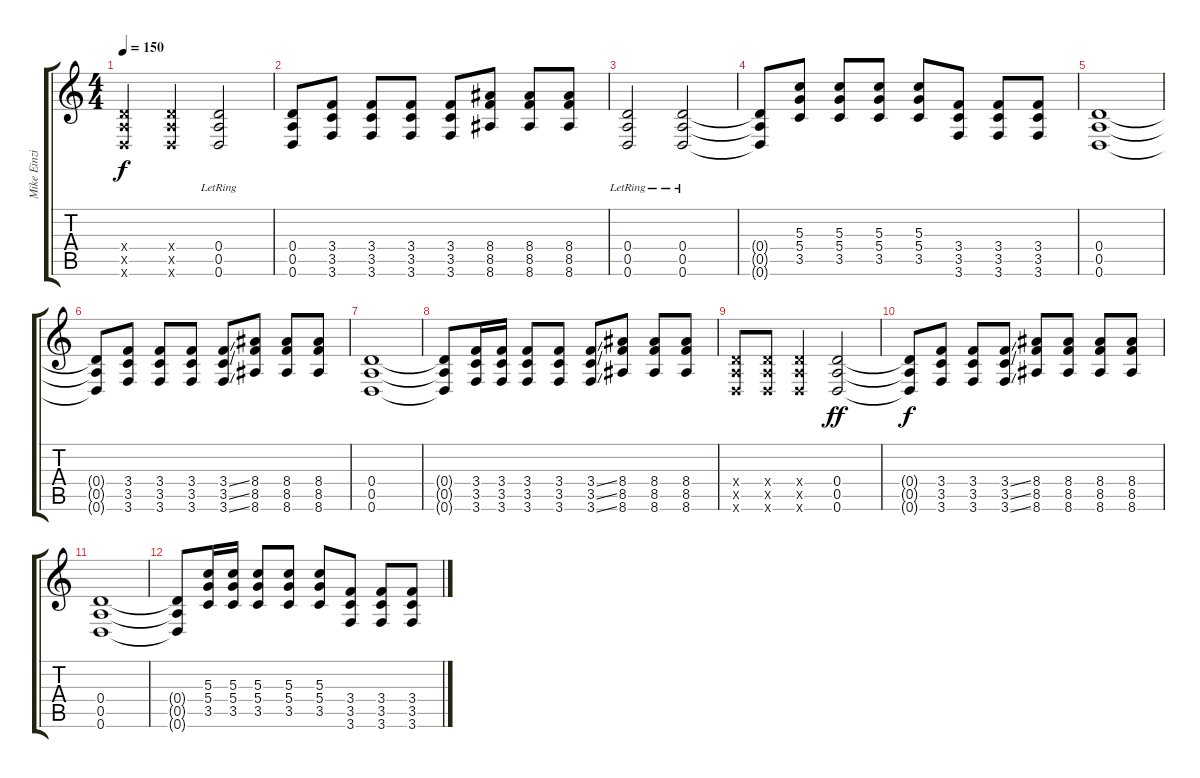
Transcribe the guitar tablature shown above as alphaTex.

\track ("Mike Einziger" "Mike Einzi") {instrument overdrivenguitar}
\staff {score tabs}
\tuning (E4 B3 G3 D3 A2 D2) {hide}
\ts (4 4)
\tempo 150
\clef g2
\ks c
(0.4{x} 0.5{x} 0.6{x}).4{dy f} (0.4{x} 0.5{x} 0.6{x}).4 (0.4{lr} 0.5{lr} 0.6{lr}).2 |
(0.4 0.5 0.6).8 (3.4 3.5 3.6).8 (3.4 3.5 3.6).8 (3.4 3.5 3.6).8 (3.4 3.5 3.6).8 (8.4 8.5 8.6).8 (8.4 8.5 8.6).8 (8.4 8.5 8.6).8 |
(0.4{lr} 0.5{lr} 0.6{lr}).2 (0.4{lr} 0.5{lr} 0.6{lr}).2 |
(0.4{t} 0.5{t} 0.6{t}).8 (5.3 5.4 3.5).8 (5.3 5.4 3.5).8 (5.3 5.4 3.5).8 (5.3 5.4 3.5).8 (3.4 3.5 3.6).8 (3.4 3.5 3.6).8 (3.4 3.5 3.6).8 |
(0.4 0.5 0.6).1 |
(0.4{t} 0.5{t} 0.6{t}).8 (3.4 3.5 3.6).8 (3.4 3.5 3.6).8 (3.4 3.5 3.6).8 (3.4{ss} 3.5{ss} 3.6{ss}).8 (8.4 8.5 8.6).8 (8.4 8.5 8.6).8 (8.4 8.5 8.6).8 |
(0.4 0.5 0.6).1 |
(0.4{t} 0.5{t} 0.6{t}).8 (3.4 3.5 3.6).16 (3.4 3.5 3.6).16 (3.4 3.5 3.6).8 (3.4 3.5 3.6).8 (3.4{ss} 3.5{ss} 3.6{ss}).8 (8.4 8.5 8.6).8 (8.4 8.5 8.6).8 (8.4 8.5 8.6).8 |
(0.4{x} 0.5{x} 0.6{x}).8 (0.4{x} 0.5{x} 0.6{x}).8 (0.4{x} 0.5{x} 0.6{x}).4 (0.4 0.5 0.6).2{dy ff} |
(0.4{t} 0.5{t} 0.6{t}).8{dy f} (3.4 3.5 3.6).8 (3.4 3.5 3.6).8 (3.4{ss} 3.5{ss} 3.6{ss}).8 (8.4 8.5 8.6).8 (8.4 8.5 8.6).8 (8.4 8.5 8.6).8 (8.4 8.5 8.6).8 |
(0.4 0.5 0.6).1 |
(0.4{t} 0.5{t} 0.6{t}).8 (5.3 5.4 3.5).16 (5.3 5.4 3.5).16 (5.3 5.4 3.5).8 (5.3 5.4 3.5).8 (5.3 5.4 3.5).8 (3.4 3.5 3.6).8 (3.4 3.5 3.6).8 (3.4 3.5 3.6).8
